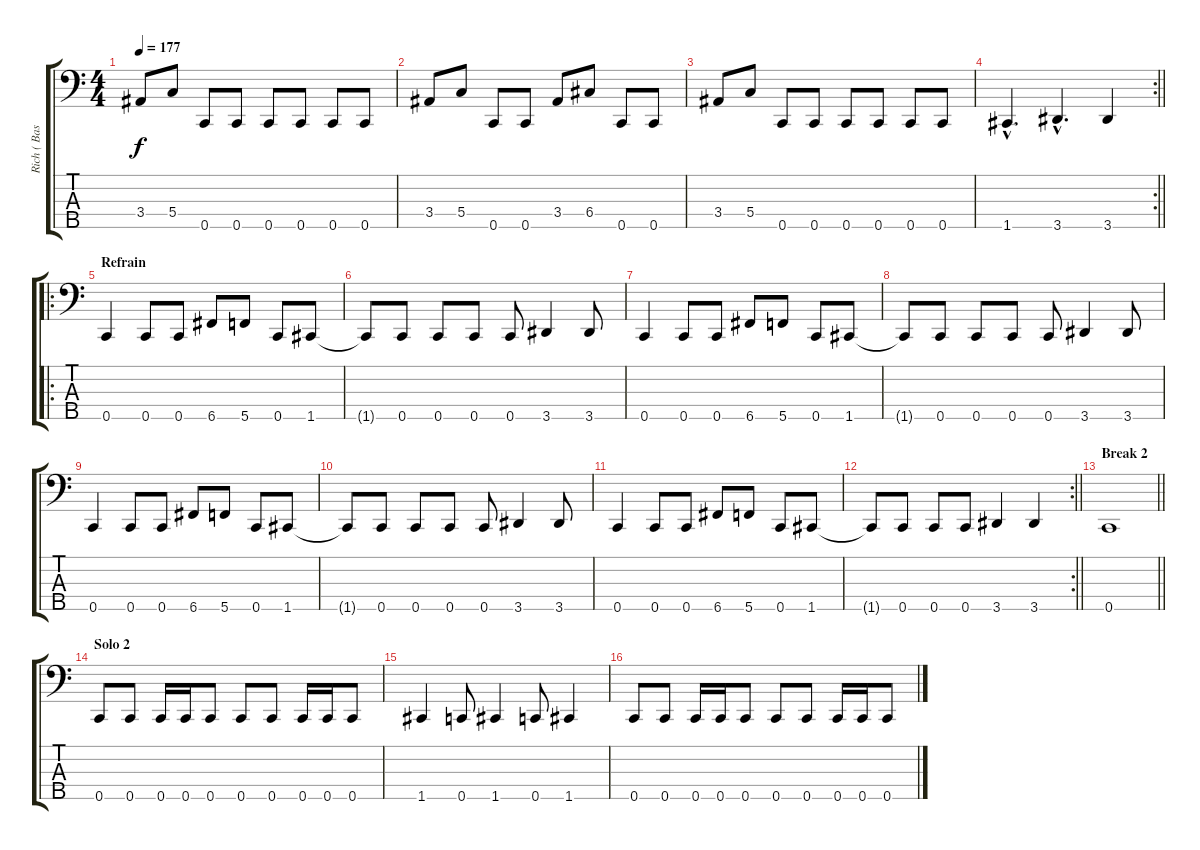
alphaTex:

\track ("Rich ( Bass )" "Rich ( Bas") {instrument electricbassfinger}
\staff {score tabs}
\tuning (A2 F2 C2 G1 C1) {hide}
\ts (4 4)
\tempo 177
\clef f4
\ks c
3.4.8{dy f} 5.4.8 0.5.8 0.5.8 0.5.8 0.5.8 0.5.8 0.5.8 |
3.4.8 5.4.8 0.5.8 0.5.8 3.4.8 6.4.8 0.5.8 0.5.8 |
3.4.8 5.4.8 0.5.8 0.5.8 0.5.8 0.5.8 0.5.8 0.5.8 |
\rc 2
\barLineRight lightlight
1.5{hac}.4{d} 3.5{hac}.4{d} 3.5.4 |
\ro
\section ("" "Refrain")
0.5.4 0.5.8 0.5.8 6.5.8 5.5.8 0.5.8 1.5.8 |
1.5{t}.8 0.5.8 0.5.8 0.5.8 0.5.8 3.5.4 3.5.8 |
0.5.4 0.5.8 0.5.8 6.5.8 5.5.8 0.5.8 1.5.8 |
1.5{t}.8 0.5.8 0.5.8 0.5.8 0.5.8 3.5.4 3.5.8 |
0.5.4 0.5.8 0.5.8 6.5.8 5.5.8 0.5.8 1.5.8 |
1.5{t}.8 0.5.8 0.5.8 0.5.8 0.5.8 3.5.4 3.5.8 |
0.5.4 0.5.8 0.5.8 6.5.8 5.5.8 0.5.8 1.5.8 |
\rc 2
\barLineRight lightlight
1.5{t}.8 0.5.8 0.5.8 0.5.8 3.5.4 3.5.4 |
\section ("" "Break 2")
\barLineRight lightlight
0.5.1 |
\section ("" "Solo 2")
0.5.8 0.5.8 0.5.16 0.5.16 0.5.8 0.5.8 0.5.8 0.5.16 0.5.16 0.5.8 |
1.5.4 0.5.8 1.5.4 0.5.8 1.5.4 |
0.5.8 0.5.8 0.5.16 0.5.16 0.5.8 0.5.8 0.5.8 0.5.16 0.5.16 0.5.8
